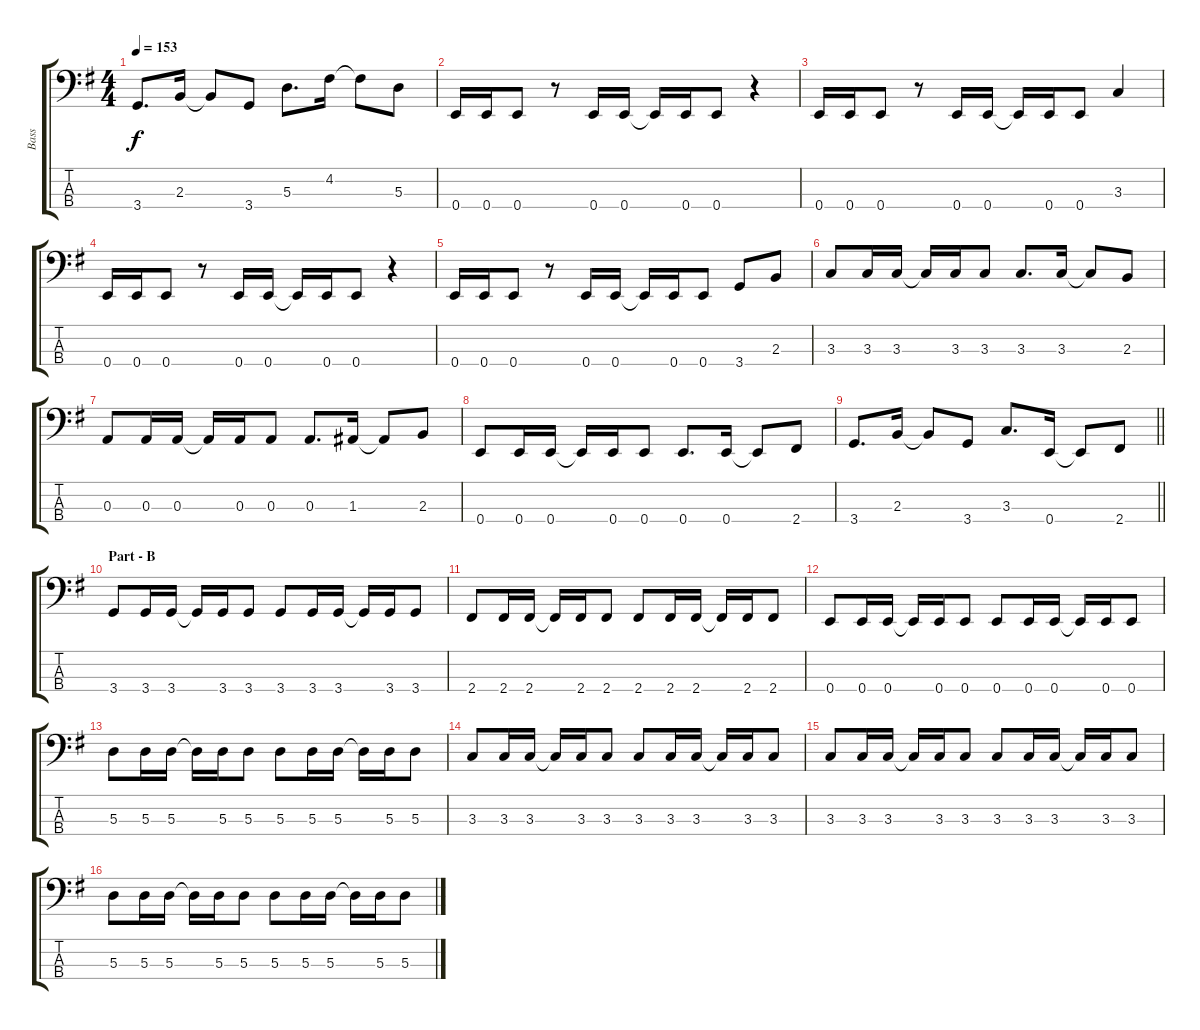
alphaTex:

\track ("Bass" "Bass") {instrument electricbassfinger}
\staff {score tabs}
\tuning (G2 D2 A1 E1) {hide}
\ts (4 4)
\tempo 153
\clef f4
\ks g
3.4.8{d dy f} 2.3.16 2.3{t}.8 3.4.8 5.3.8{d} 4.2.16 4.2{t}.8 5.3.8 |
0.4.16 0.4.16 0.4.8 r.8 0.4.16 0.4.16 0.4{t}.16 0.4.16 0.4.8 r.4 |
0.4.16 0.4.16 0.4.8 r.8 0.4.16 0.4.16 0.4{t}.16 0.4.16 0.4.8 3.3.4 |
0.4.16 0.4.16 0.4.8 r.8 0.4.16 0.4.16 0.4{t}.16 0.4.16 0.4.8 r.4 |
0.4.16 0.4.16 0.4.8 r.8 0.4.16 0.4.16 0.4{t}.16 0.4.16 0.4.8 3.4.8 2.3.8 |
3.3.8 3.3.16 3.3.16 3.3{t}.16 3.3.16 3.3.8 3.3.8{d} 3.3.16 3.3{t}.8 2.3.8 |
0.3.8 0.3.16 0.3.16 0.3{t}.16 0.3.16 0.3.8 0.3.8{d} 1.3.16 1.3{t}.8 2.3.8 |
0.4.8 0.4.16 0.4.16 0.4{t}.16 0.4.16 0.4.8 0.4.8{d} 0.4.16 0.4{t}.8 2.4.8 |
\barLineRight lightlight
3.4.8{d} 2.3.16 2.3{t}.8 3.4.8 3.3.8{d} 0.4.16 0.4{t}.8 2.4.8 |
\section ("" "Part - B")
3.4.8 3.4.16 3.4.16 3.4{t}.16 3.4.16 3.4.8 3.4.8 3.4.16 3.4.16 3.4{t}.16 3.4.16 3.4.8 |
2.4.8 2.4.16 2.4.16 2.4{t}.16 2.4.16 2.4.8 2.4.8 2.4.16 2.4.16 2.4{t}.16 2.4.16 2.4.8 |
0.4.8 0.4.16 0.4.16 0.4{t}.16 0.4.16 0.4.8 0.4.8 0.4.16 0.4.16 0.4{t}.16 0.4.16 0.4.8 |
5.3.8 5.3.16 5.3.16 5.3{t}.16 5.3.16 5.3.8 5.3.8 5.3.16 5.3.16 5.3{t}.16 5.3.16 5.3.8 |
3.3.8 3.3.16 3.3.16 3.3{t}.16 3.3.16 3.3.8 3.3.8 3.3.16 3.3.16 3.3{t}.16 3.3.16 3.3.8 |
3.3.8 3.3.16 3.3.16 3.3{t}.16 3.3.16 3.3.8 3.3.8 3.3.16 3.3.16 3.3{t}.16 3.3.16 3.3.8 |
5.3.8 5.3.16 5.3.16 5.3{t}.16 5.3.16 5.3.8 5.3.8 5.3.16 5.3.16 5.3{t}.16 5.3.16 5.3.8
